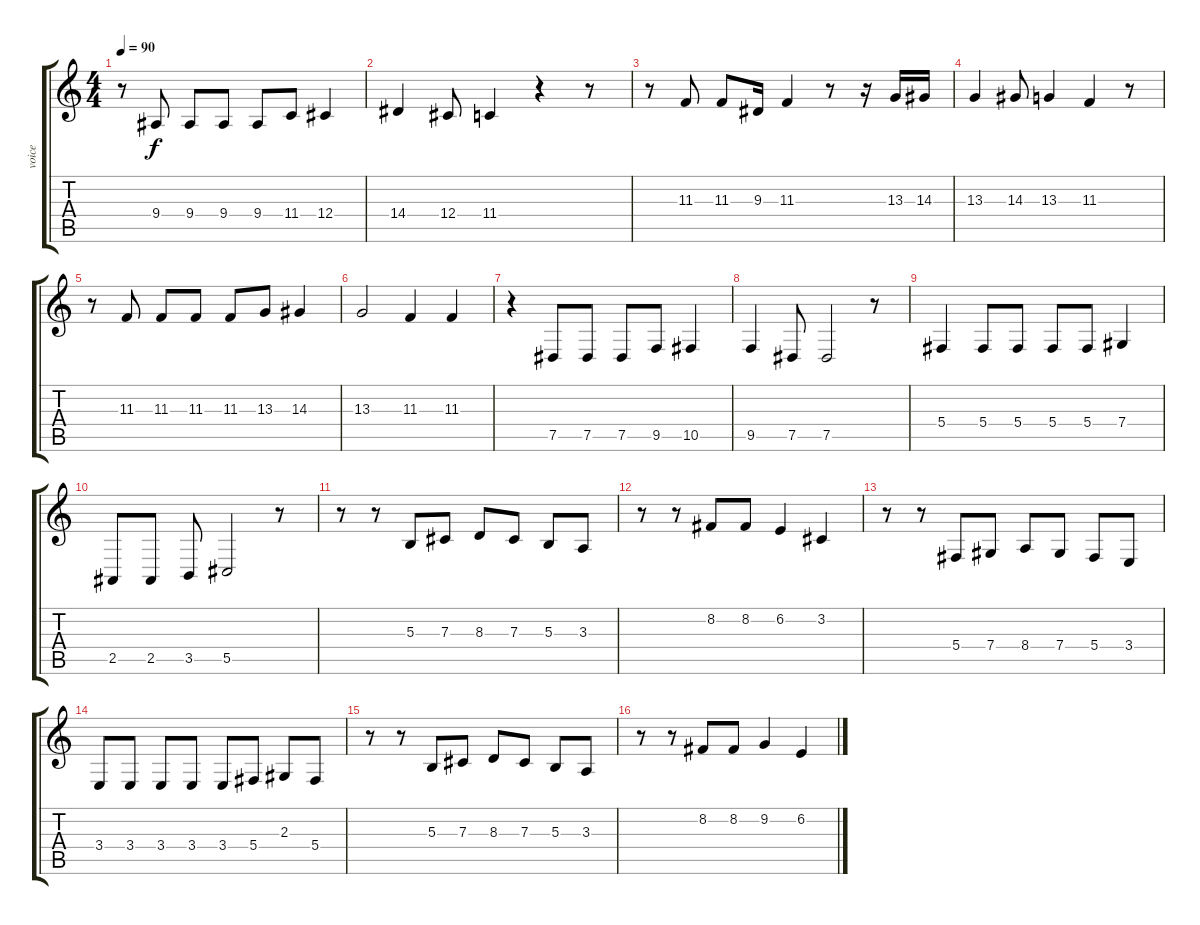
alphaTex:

\track ("voice" "voice") {instrument lead1square}
\staff {score tabs}
\tuning (Eb4 Bb3 Gb3 Db3 Ab2 Eb2) {hide}
\ts (4 4)
\tempo 90
\clef g2
\ks c
r.8{dy f} 9.4.8 9.4.8 9.4.8 9.4.8 11.4.8 12.4.4 |
14.4.4 12.4.8 11.4.4 r.4 r.8 |
r.8 11.3.8 11.3.8 9.3.16 11.3.4 r.8 r.16 13.3.16 14.3.16 |
13.3.4 14.3.8 13.3.4 11.3.4 r.8 |
r.8 11.3.8 11.3.8 11.3.8 11.3.8 13.3.8 14.3.4 |
13.3.2 11.3.4 11.3.4 |
r.4 7.5.8 7.5.8 7.5.8 9.5.8 10.5.4 |
9.5.4 7.5.8 7.5.2 r.8 |
5.4.4 5.4.8 5.4.8 5.4.8 5.4.8 7.4.4 |
2.5.8 2.5.8 3.5.8 5.5.2 r.8 |
r.8 r.8 5.3.8 7.3.8 8.3.8 7.3.8 5.3.8 3.3.8 |
r.8 r.8 8.2.8 8.2.8 6.2.4 3.2.4 |
r.8 r.8 5.4.8 7.4.8 8.4.8 7.4.8 5.4.8 3.4.8 |
3.4.8 3.4.8 3.4.8 3.4.8 3.4.8 5.4.8 2.3.8 5.4.8 |
r.8 r.8 5.3.8 7.3.8 8.3.8 7.3.8 5.3.8 3.3.8 |
r.8 r.8 8.2.8 8.2.8 9.2.4 6.2.4
